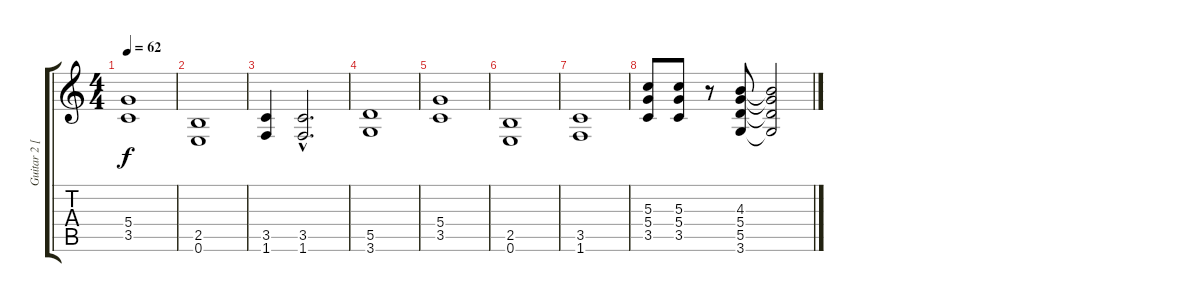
\track ("Guitar 2 [Dave]" "Guitar 2 [") {instrument distortionguitar}
\staff {score tabs}
\tuning (E4 B3 G3 D3 A2 E2) {hide}
\ts (4 4)
\tempo 62
\clef g2
\ks c
(5.4 3.5).1{dy f} |
(2.5 0.6).1 |
(3.5 1.6).4 (3.5{hac} 1.6{hac}).2{d} |
(5.5 3.6).1 |
(5.4 3.5).1 |
(2.5 0.6).1 |
(3.5 1.6).1 |
(5.3 5.4 3.5).8 (5.3 5.4 3.5).8 r.8 (4.3 5.4 5.5 3.6).8 (4.3{t} 5.4{t} 5.5{t} 3.6{t}).2
